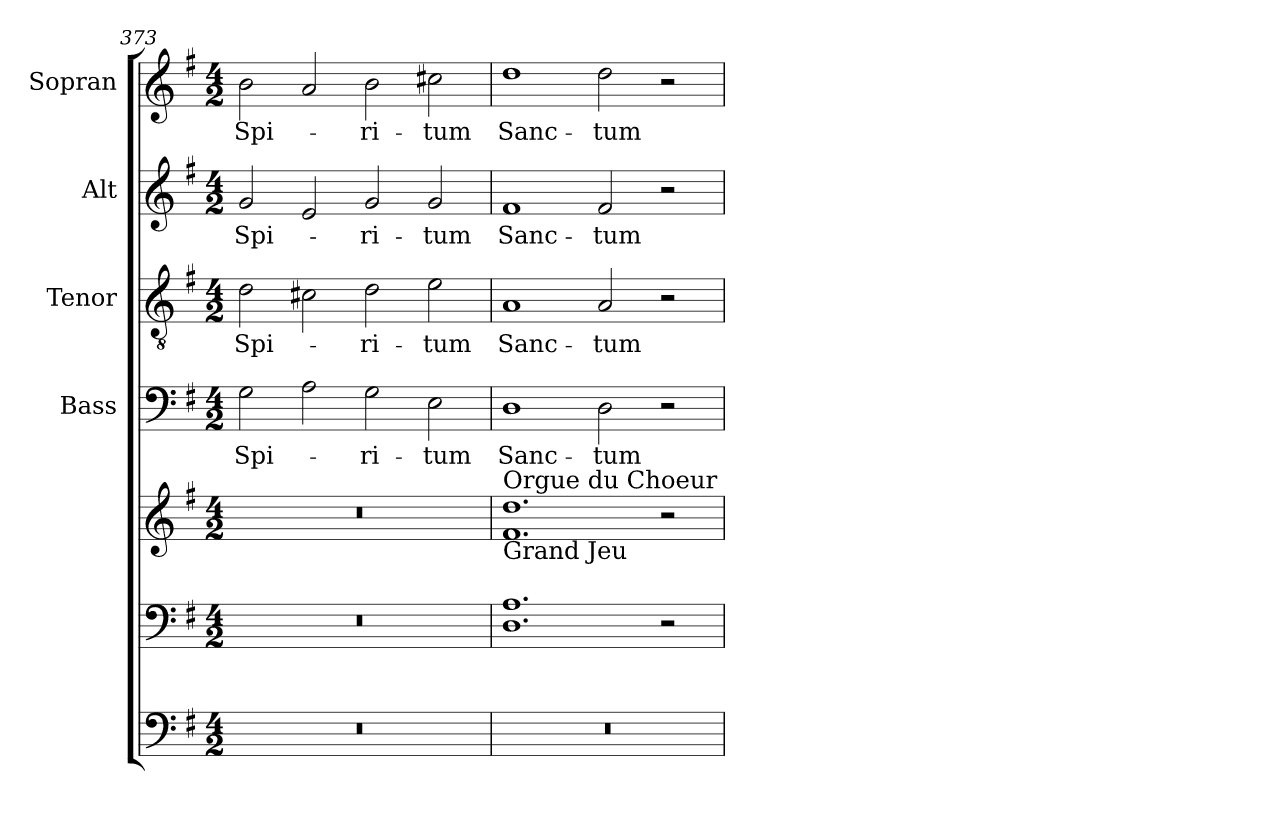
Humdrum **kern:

**kern	**kern	**kern	**kern	**text	**kern	**text	**kern	**text	**kern	**text
*part6	*part5	*part5	*part4	*part4	*part3	*part3	*part2	*part2	*part1	*part1
*staff7	*staff6	*staff5	*staff4	*staff4	*staff3	*staff3	*staff2	*staff2	*staff1	*staff1
*	*	*	*I"Bass	*	*I"Tenor	*	*I"Alt	*	*I"Sopran	*
*	*	*	*I'B.	*	*I'T.	*	*I'A.	*	*I'S.	*
*clefF4	*clefF4	*clefG2	*clefF4	*	*clefGv2	*	*clefG2	*	*clefG2	*
*k[f#]	*k[f#]	*k[f#]	*k[f#]	*	*k[f#]	*	*k[f#]	*	*k[f#]	*
*G:	*G:	*G:	*G:	*	*G:	*	*G:	*	*G:	*
*M4/2	*M4/2	*M4/2	*M4/2	*	*M4/2	*	*M4/2	*	*M4/2	*
=373	=373	=373	=373	=373	=373	=373	=373	=373	=373	=373
!	!	!	!	!LO:LY:b	!	!LO:LY:b	!	!LO:LY:b	!	!LO:LY:b
0r	0r	0r	2G\	Spi-	2d\	Spi-	2g/	Spi-	2b\	Spi-
.	.	.	2A\	.	2c#X\	.	2e/	.	2a/	.
!	!	!	!	!LO:LY:b	!	!LO:LY:b	!	!LO:LY:b	!	!LO:LY:b
.	.	.	2G\	-ri-	2d\	-ri-	2g/	-ri-	2b\	-ri-
!	!	!	!	!LO:LY:b	!	!LO:LY:b	!	!LO:LY:b	!	!LO:LY:b
.	.	.	2E\	-tum	2e\	-tum	2g/	-tum	2cc#X\	-tum
=374	=374	=374	=374	=374	=374	=374	=374	=374	=374	=374
!	!	!LO:TX:a:t=Orgue du Choeur	!	!	!	!	!	!	!	!
!	!	!LO:TX:b:t=Grand Jeu	!	!	!	!	!	!	!	!
!	!	!	!	!LO:LY:b	!	!LO:LY:b	!	!LO:LY:b	!	!LO:LY:b
0r	1.D 1.A	1.f# 1.dd	1D	Sanc-	1A	Sanc-	1f#	Sanc-	1dd	Sanc-
!	!	!	!	!LO:LY:b	!	!LO:LY:b	!	!LO:LY:b	!	!LO:LY:b
.	.	.	2D\	-tum	2A/	-tum	2f#/	-tum	2dd\	-tum
.	2r	2r	2r	.	2r	.	2r	.	2r	.
=	=	=	=	=	=	=	=	=	=	=
*-	*-	*-	*-	*-	*-	*-	*-	*-	*-	*-
